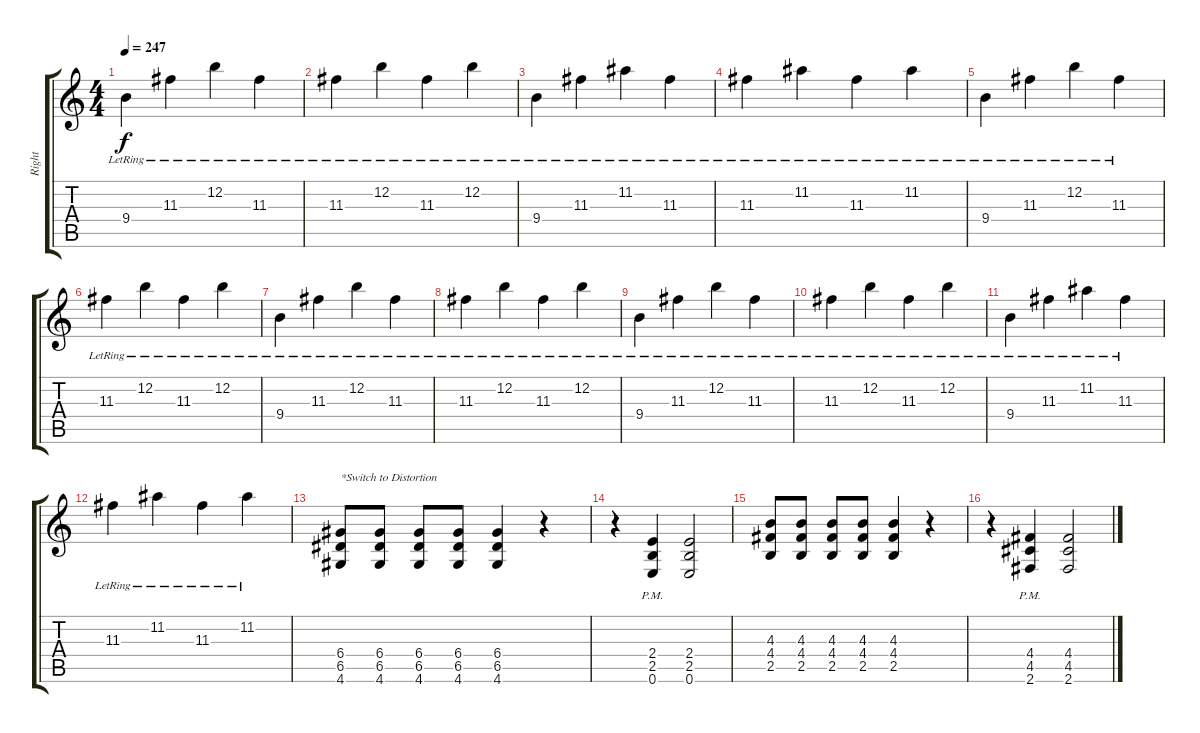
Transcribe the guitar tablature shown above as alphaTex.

\track ("Right" "Right") {instrument distortionguitar}
\staff {score tabs}
\tuning (E4 B3 G3 D3 A2 E2) {hide}
\ts (4 4)
\tempo 247
\clef g2
\ks c
9.4{lr}.4{dy f} 11.3{lr}.4 12.2{lr}.4 11.3{lr}.4 |
11.3{lr}.4 12.2{lr}.4 11.3{lr}.4 12.2{lr}.4 |
9.4{lr}.4 11.3{lr}.4 11.2{lr}.4 11.3{lr}.4 |
11.3{lr}.4 11.2{lr}.4 11.3{lr}.4 11.2{lr}.4 |
9.4{lr}.4 11.3{lr}.4 12.2{lr}.4 11.3{lr}.4 |
11.3{lr}.4 12.2{lr}.4 11.3{lr}.4 12.2{lr}.4 |
9.4{lr}.4 11.3{lr}.4 12.2{lr}.4 11.3{lr}.4 |
11.3{lr}.4 12.2{lr}.4 11.3{lr}.4 12.2{lr}.4 |
9.4{lr}.4 11.3{lr}.4 12.2{lr}.4 11.3{lr}.4 |
11.3{lr}.4 12.2{lr}.4 11.3{lr}.4 12.2{lr}.4 |
9.4{lr}.4 11.3{lr}.4 11.2{lr}.4 11.3{lr}.4 |
11.3{lr}.4 11.2{lr}.4 11.3{lr}.4 11.2{lr}.4 |
(6.4 6.5 4.6).8{txt "*Switch to Distortion" volume 16 instrument distortionguitar} (6.4 6.5 4.6).8 (6.4 6.5 4.6).8 (6.4 6.5 4.6).8 (6.4 6.5 4.6).4 r.4 |
r.4 (2.4{pm} 2.5{pm} 0.6{pm}).4 (2.4 2.5 0.6).2 |
(4.3 4.4 2.5).8 (4.3 4.4 2.5).8 (4.3 4.4 2.5).8 (4.3 4.4 2.5).8 (4.3 4.4 2.5).4 r.4 |
r.4 (4.4{pm} 4.5{pm} 2.6{pm}).4 (4.4 4.5 2.6).2
